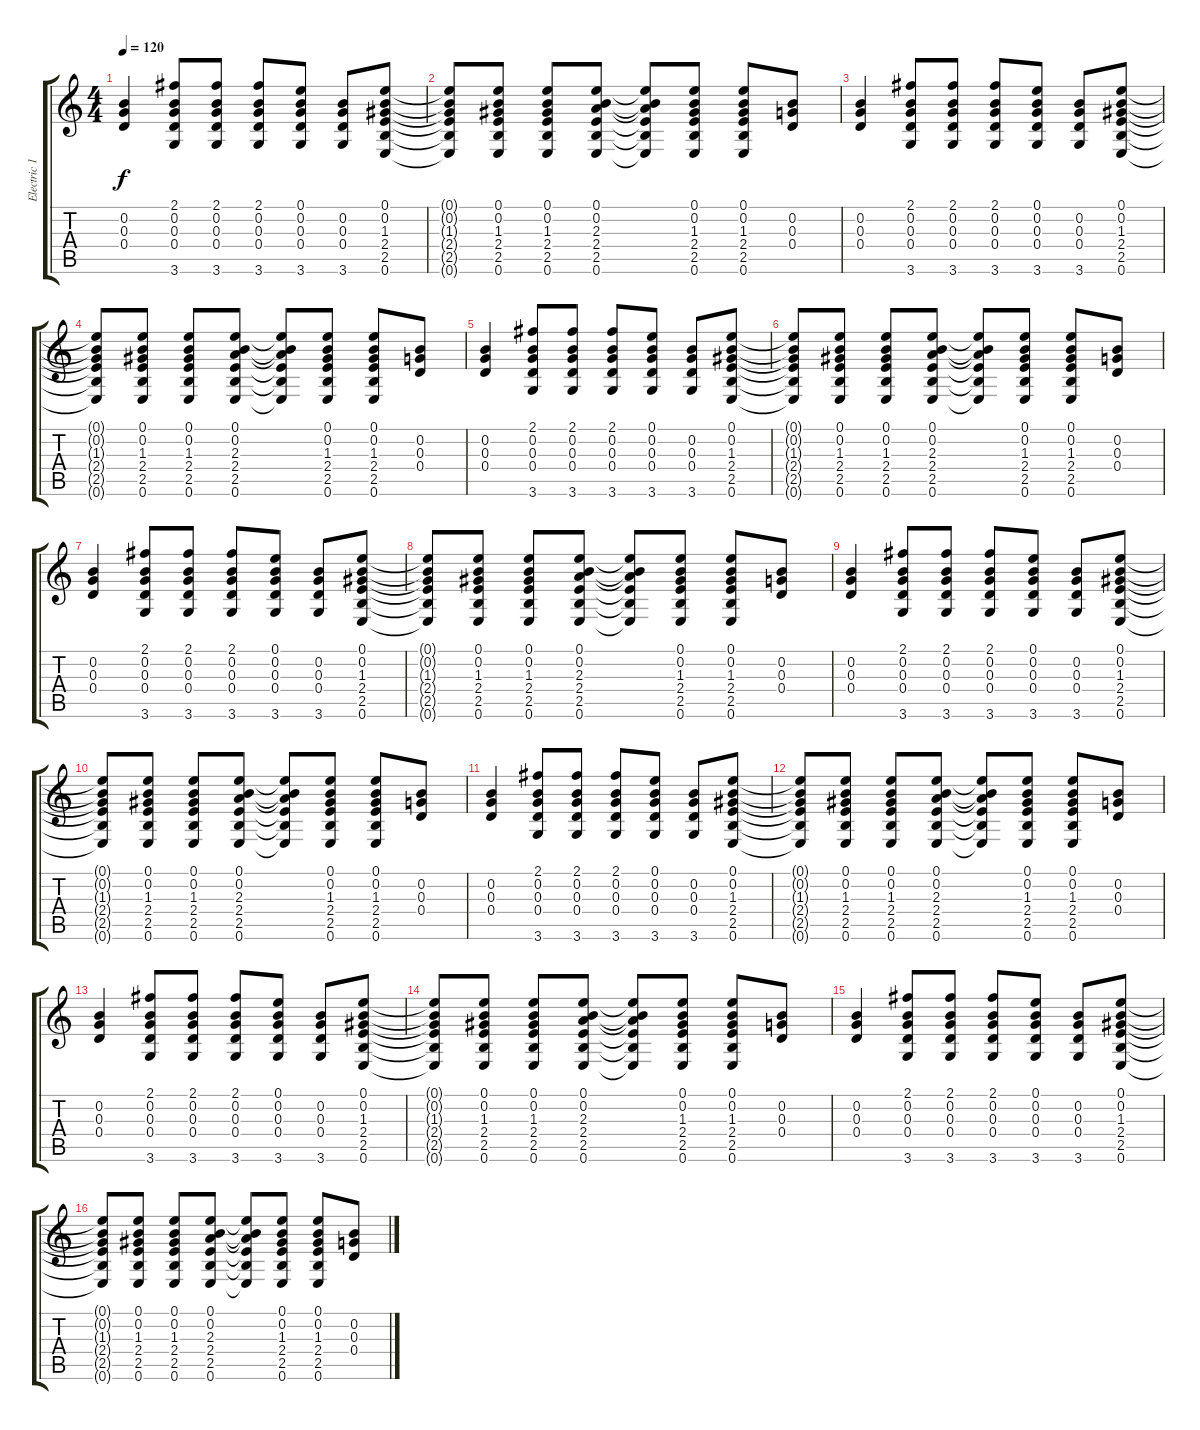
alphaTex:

\track ("Electric 12-String" "Electric 1") {instrument electricguitarclean}
\staff {score tabs}
\tuning (E4 B3 G3 D3 A2 E2) {hide}
\ts (4 4)
\tempo 120
\clef g2
\ks c
(0.2 0.3 0.4).4{dy f} (2.1 0.2 0.3 0.4 3.6).8 (2.1 0.2 0.3 0.4 3.6).8 (2.1 0.2 0.3 0.4 3.6).8 (0.1 0.2 0.3 0.4 3.6).8 (0.2 0.3 0.4 3.6).8 (0.1 0.2 1.3 2.4 2.5 0.6).8 |
(0.1{t} 0.2{t} 1.3{t} 2.4{t} 2.5{t} 0.6{t}).8 (0.1 0.2 1.3 2.4 2.5 0.6).8 (0.1 0.2 1.3 2.4 2.5 0.6).8 (0.1 0.2 2.3 2.4 2.5 0.6).8 (0.1{t} 0.2{t} 2.3{t} 2.4{t} 2.5{t} 0.6{t}).8 (0.1 0.2 1.3 2.4 2.5 0.6).8 (0.1 0.2 1.3 2.4 2.5 0.6).8 (0.2 0.3 0.4).8 |
(0.2 0.3 0.4).4 (2.1 0.2 0.3 0.4 3.6).8 (2.1 0.2 0.3 0.4 3.6).8 (2.1 0.2 0.3 0.4 3.6).8 (0.1 0.2 0.3 0.4 3.6).8 (0.2 0.3 0.4 3.6).8 (0.1 0.2 1.3 2.4 2.5 0.6).8 |
(0.1{t} 0.2{t} 1.3{t} 2.4{t} 2.5{t} 0.6{t}).8 (0.1 0.2 1.3 2.4 2.5 0.6).8 (0.1 0.2 1.3 2.4 2.5 0.6).8 (0.1 0.2 2.3 2.4 2.5 0.6).8 (0.1{t} 0.2{t} 2.3{t} 2.4{t} 2.5{t} 0.6{t}).8 (0.1 0.2 1.3 2.4 2.5 0.6).8 (0.1 0.2 1.3 2.4 2.5 0.6).8 (0.2 0.3 0.4).8 |
(0.2 0.3 0.4).4 (2.1 0.2 0.3 0.4 3.6).8 (2.1 0.2 0.3 0.4 3.6).8 (2.1 0.2 0.3 0.4 3.6).8 (0.1 0.2 0.3 0.4 3.6).8 (0.2 0.3 0.4 3.6).8 (0.1 0.2 1.3 2.4 2.5 0.6).8 |
(0.1{t} 0.2{t} 1.3{t} 2.4{t} 2.5{t} 0.6{t}).8 (0.1 0.2 1.3 2.4 2.5 0.6).8 (0.1 0.2 1.3 2.4 2.5 0.6).8 (0.1 0.2 2.3 2.4 2.5 0.6).8 (0.1{t} 0.2{t} 2.3{t} 2.4{t} 2.5{t} 0.6{t}).8 (0.1 0.2 1.3 2.4 2.5 0.6).8 (0.1 0.2 1.3 2.4 2.5 0.6).8 (0.2 0.3 0.4).8 |
(0.2 0.3 0.4).4 (2.1 0.2 0.3 0.4 3.6).8 (2.1 0.2 0.3 0.4 3.6).8 (2.1 0.2 0.3 0.4 3.6).8 (0.1 0.2 0.3 0.4 3.6).8 (0.2 0.3 0.4 3.6).8 (0.1 0.2 1.3 2.4 2.5 0.6).8 |
(0.1{t} 0.2{t} 1.3{t} 2.4{t} 2.5{t} 0.6{t}).8 (0.1 0.2 1.3 2.4 2.5 0.6).8 (0.1 0.2 1.3 2.4 2.5 0.6).8 (0.1 0.2 2.3 2.4 2.5 0.6).8 (0.1{t} 0.2{t} 2.3{t} 2.4{t} 2.5{t} 0.6{t}).8 (0.1 0.2 1.3 2.4 2.5 0.6).8 (0.1 0.2 1.3 2.4 2.5 0.6).8 (0.2 0.3 0.4).8 |
(0.2 0.3 0.4).4 (2.1 0.2 0.3 0.4 3.6).8 (2.1 0.2 0.3 0.4 3.6).8 (2.1 0.2 0.3 0.4 3.6).8 (0.1 0.2 0.3 0.4 3.6).8 (0.2 0.3 0.4 3.6).8 (0.1 0.2 1.3 2.4 2.5 0.6).8 |
(0.1{t} 0.2{t} 1.3{t} 2.4{t} 2.5{t} 0.6{t}).8 (0.1 0.2 1.3 2.4 2.5 0.6).8 (0.1 0.2 1.3 2.4 2.5 0.6).8 (0.1 0.2 2.3 2.4 2.5 0.6).8 (0.1{t} 0.2{t} 2.3{t} 2.4{t} 2.5{t} 0.6{t}).8 (0.1 0.2 1.3 2.4 2.5 0.6).8 (0.1 0.2 1.3 2.4 2.5 0.6).8 (0.2 0.3 0.4).8 |
(0.2 0.3 0.4).4 (2.1 0.2 0.3 0.4 3.6).8 (2.1 0.2 0.3 0.4 3.6).8 (2.1 0.2 0.3 0.4 3.6).8 (0.1 0.2 0.3 0.4 3.6).8 (0.2 0.3 0.4 3.6).8 (0.1 0.2 1.3 2.4 2.5 0.6).8 |
(0.1{t} 0.2{t} 1.3{t} 2.4{t} 2.5{t} 0.6{t}).8 (0.1 0.2 1.3 2.4 2.5 0.6).8 (0.1 0.2 1.3 2.4 2.5 0.6).8 (0.1 0.2 2.3 2.4 2.5 0.6).8 (0.1{t} 0.2{t} 2.3{t} 2.4{t} 2.5{t} 0.6{t}).8 (0.1 0.2 1.3 2.4 2.5 0.6).8 (0.1 0.2 1.3 2.4 2.5 0.6).8 (0.2 0.3 0.4).8 |
(0.2 0.3 0.4).4 (2.1 0.2 0.3 0.4 3.6).8 (2.1 0.2 0.3 0.4 3.6).8 (2.1 0.2 0.3 0.4 3.6).8 (0.1 0.2 0.3 0.4 3.6).8 (0.2 0.3 0.4 3.6).8 (0.1 0.2 1.3 2.4 2.5 0.6).8 |
(0.1{t} 0.2{t} 1.3{t} 2.4{t} 2.5{t} 0.6{t}).8 (0.1 0.2 1.3 2.4 2.5 0.6).8 (0.1 0.2 1.3 2.4 2.5 0.6).8 (0.1 0.2 2.3 2.4 2.5 0.6).8 (0.1{t} 0.2{t} 2.3{t} 2.4{t} 2.5{t} 0.6{t}).8 (0.1 0.2 1.3 2.4 2.5 0.6).8 (0.1 0.2 1.3 2.4 2.5 0.6).8 (0.2 0.3 0.4).8 |
(0.2 0.3 0.4).4 (2.1 0.2 0.3 0.4 3.6).8 (2.1 0.2 0.3 0.4 3.6).8 (2.1 0.2 0.3 0.4 3.6).8 (0.1 0.2 0.3 0.4 3.6).8 (0.2 0.3 0.4 3.6).8 (0.1 0.2 1.3 2.4 2.5 0.6).8 |
(0.1{t} 0.2{t} 1.3{t} 2.4{t} 2.5{t} 0.6{t}).8 (0.1 0.2 1.3 2.4 2.5 0.6).8 (0.1 0.2 1.3 2.4 2.5 0.6).8 (0.1 0.2 2.3 2.4 2.5 0.6).8 (0.1{t} 0.2{t} 2.3{t} 2.4{t} 2.5{t} 0.6{t}).8 (0.1 0.2 1.3 2.4 2.5 0.6).8 (0.1 0.2 1.3 2.4 2.5 0.6).8 (0.2 0.3 0.4).8
